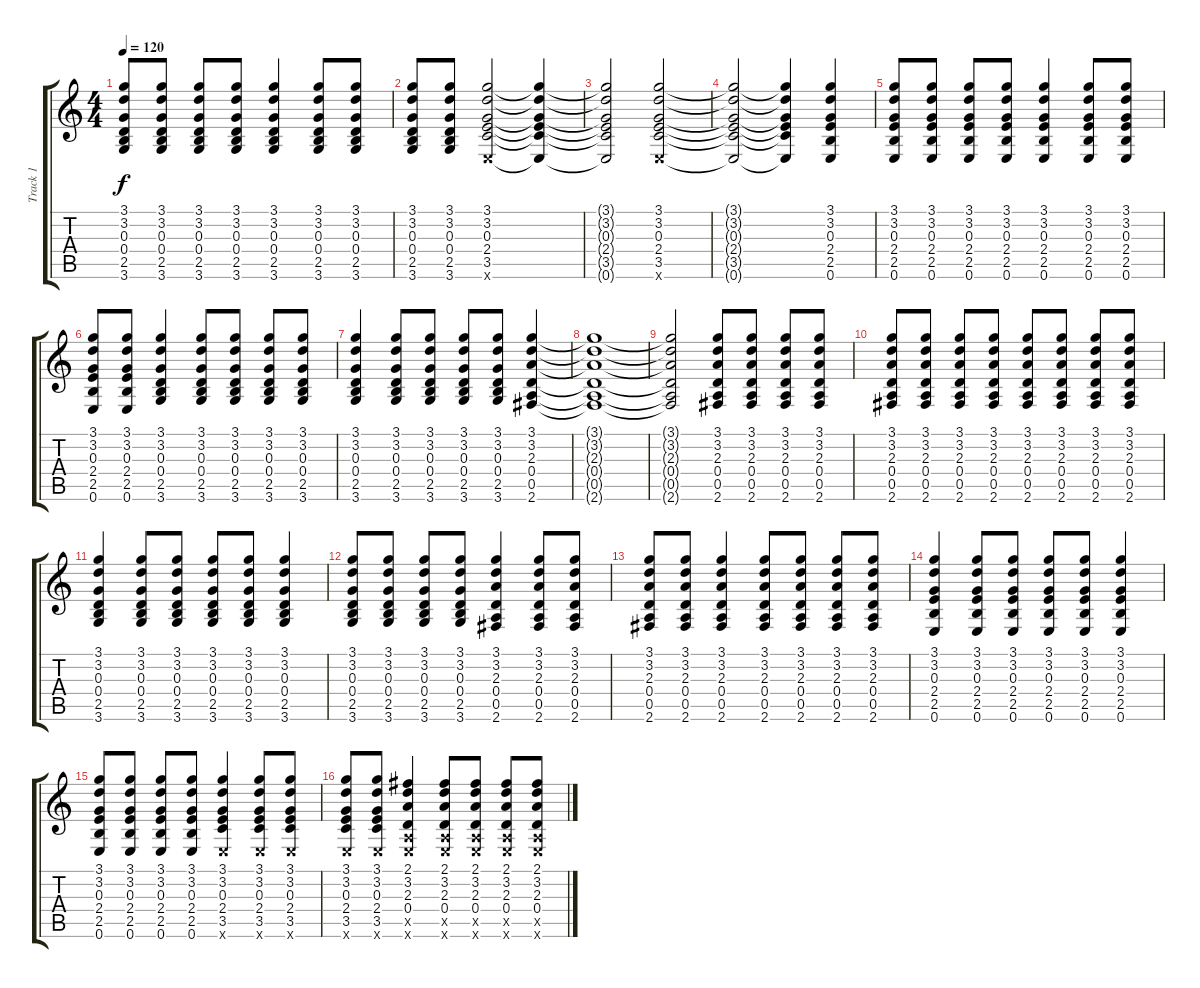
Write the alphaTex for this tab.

\track ("Track 1" "Track 1") {instrument acousticguitarsteel}
\staff {score tabs}
\tuning (E4 B3 G3 D3 A2 E2) {hide}
\ts (4 4)
\tempo 120
\clef g2
\ks c
(3.1 3.2 0.3 0.4 2.5 3.6).8{dy f} (3.1 3.2 0.3 0.4 2.5 3.6).8 (3.1 3.2 0.3 0.4 2.5 3.6).8 (3.1 3.2 0.3 0.4 2.5 3.6).8 (3.1 3.2 0.3 0.4 2.5 3.6).4 (3.1 3.2 0.3 0.4 2.5 3.6).8 (3.1 3.2 0.3 0.4 2.5 3.6).8 |
(3.1 3.2 0.3 0.4 2.5 3.6).8 (3.1 3.2 0.3 0.4 2.5 3.6).8 (3.1 3.2 0.3 2.4 3.5 0.6{x}).2 (3.1{t} 3.2{t} 0.3{t} 2.4{t} 3.5{t} 0.6{t}).4 |
(3.1{t} 3.2{t} 0.3{t} 2.4{t} 3.5{t} 0.6{t}).2 (3.1 3.2 0.3 2.4 3.5 0.6{x}).2 |
(3.1{t} 3.2{t} 0.3{t} 2.4{t} 3.5{t} 0.6{t}).2 (3.1{t} 3.2{t} 0.3{t} 2.4{t} 3.5{t} 0.6{t}).4 (3.1 3.2 0.3 2.4 2.5 0.6).4 |
(3.1 3.2 0.3 2.4 2.5 0.6).8 (3.1 3.2 0.3 2.4 2.5 0.6).8 (3.1 3.2 0.3 2.4 2.5 0.6).8 (3.1 3.2 0.3 2.4 2.5 0.6).8 (3.1 3.2 0.3 2.4 2.5 0.6).4 (3.1 3.2 0.3 2.4 2.5 0.6).8 (3.1 3.2 0.3 2.4 2.5 0.6).8 |
(3.1 3.2 0.3 2.4 2.5 0.6).8 (3.1 3.2 0.3 2.4 2.5 0.6).8 (3.1 3.2 0.3 0.4 2.5 3.6).4 (3.1 3.2 0.3 0.4 2.5 3.6).8 (3.1 3.2 0.3 0.4 2.5 3.6).8 (3.1 3.2 0.3 0.4 2.5 3.6).8 (3.1 3.2 0.3 0.4 2.5 3.6).8 |
(3.1 3.2 0.3 0.4 2.5 3.6).4 (3.1 3.2 0.3 0.4 2.5 3.6).8 (3.1 3.2 0.3 0.4 2.5 3.6).8 (3.1 3.2 0.3 0.4 2.5 3.6).8 (3.1 3.2 0.3 0.4 2.5 3.6).8 (3.1 3.2 2.3 0.4 0.5 2.6).4 |
(3.1{t} 3.2{t} 2.3{t} 0.4{t} 0.5{t} 2.6{t}).1 |
(3.1{t} 3.2{t} 2.3{t} 0.4{t} 0.5{t} 2.6{t}).2 (3.1 3.2 2.3 0.4 0.5 2.6).8 (3.1 3.2 2.3 0.4 0.5 2.6).8 (3.1 3.2 2.3 0.4 0.5 2.6).8 (3.1 3.2 2.3 0.4 0.5 2.6).8 |
(3.1 3.2 2.3 0.4 0.5 2.6).8 (3.1 3.2 2.3 0.4 0.5 2.6).8 (3.1 3.2 2.3 0.4 0.5 2.6).8 (3.1 3.2 2.3 0.4 0.5 2.6).8 (3.1 3.2 2.3 0.4 0.5 2.6).8 (3.1 3.2 2.3 0.4 0.5 2.6).8 (3.1 3.2 2.3 0.4 0.5 2.6).8 (3.1 3.2 2.3 0.4 0.5 2.6).8 |
(3.1 3.2 0.3 0.4 2.5 3.6).4 (3.1 3.2 0.3 0.4 2.5 3.6).8 (3.1 3.2 0.3 0.4 2.5 3.6).8 (3.1 3.2 0.3 0.4 2.5 3.6).8 (3.1 3.2 0.3 0.4 2.5 3.6).8 (3.1 3.2 0.3 0.4 2.5 3.6).4 |
(3.1 3.2 0.3 0.4 2.5 3.6).8 (3.1 3.2 0.3 0.4 2.5 3.6).8 (3.1 3.2 0.3 0.4 2.5 3.6).8 (3.1 3.2 0.3 0.4 2.5 3.6).8 (3.1 3.2 2.3 0.4 0.5 2.6).4 (3.1 3.2 2.3 0.4 0.5 2.6).8 (3.1 3.2 2.3 0.4 0.5 2.6).8 |
(3.1 3.2 2.3 0.4 0.5 2.6).8 (3.1 3.2 2.3 0.4 0.5 2.6).8 (3.1 3.2 2.3 0.4 0.5 2.6).4 (3.1 3.2 2.3 0.4 0.5 2.6).8 (3.1 3.2 2.3 0.4 0.5 2.6).8 (3.1 3.2 2.3 0.4 0.5 2.6).8 (3.1 3.2 2.3 0.4 0.5 2.6).8 |
(3.1 3.2 0.3 2.4 2.5 0.6).4 (3.1 3.2 0.3 2.4 2.5 0.6).8 (3.1 3.2 0.3 2.4 2.5 0.6).8 (3.1 3.2 0.3 2.4 2.5 0.6).8 (3.1 3.2 0.3 2.4 2.5 0.6).8 (3.1 3.2 0.3 2.4 2.5 0.6).4 |
(3.1 3.2 0.3 2.4 2.5 0.6).8 (3.1 3.2 0.3 2.4 2.5 0.6).8 (3.1 3.2 0.3 2.4 2.5 0.6).8 (3.1 3.2 0.3 2.4 2.5 0.6).8 (3.1 3.2 0.3 2.4 3.5 0.6{x}).4 (3.1 3.2 0.3 2.4 3.5 0.6{x}).8 (3.1 3.2 0.3 2.4 3.5 0.6{x}).8 |
(3.1 3.2 0.3 2.4 3.5 0.6{x}).8 (3.1 3.2 0.3 2.4 3.5 0.6{x}).8 (2.1 3.2 2.3 0.4 0.5{x} 0.6{x}).4 (2.1 3.2 2.3 0.4 0.5{x} 0.6{x}).8 (2.1 3.2 2.3 0.4 0.5{x} 0.6{x}).8 (2.1 3.2 2.3 0.4 0.5{x} 0.6{x}).8 (2.1 3.2 2.3 0.4 0.5{x} 0.6{x}).8
